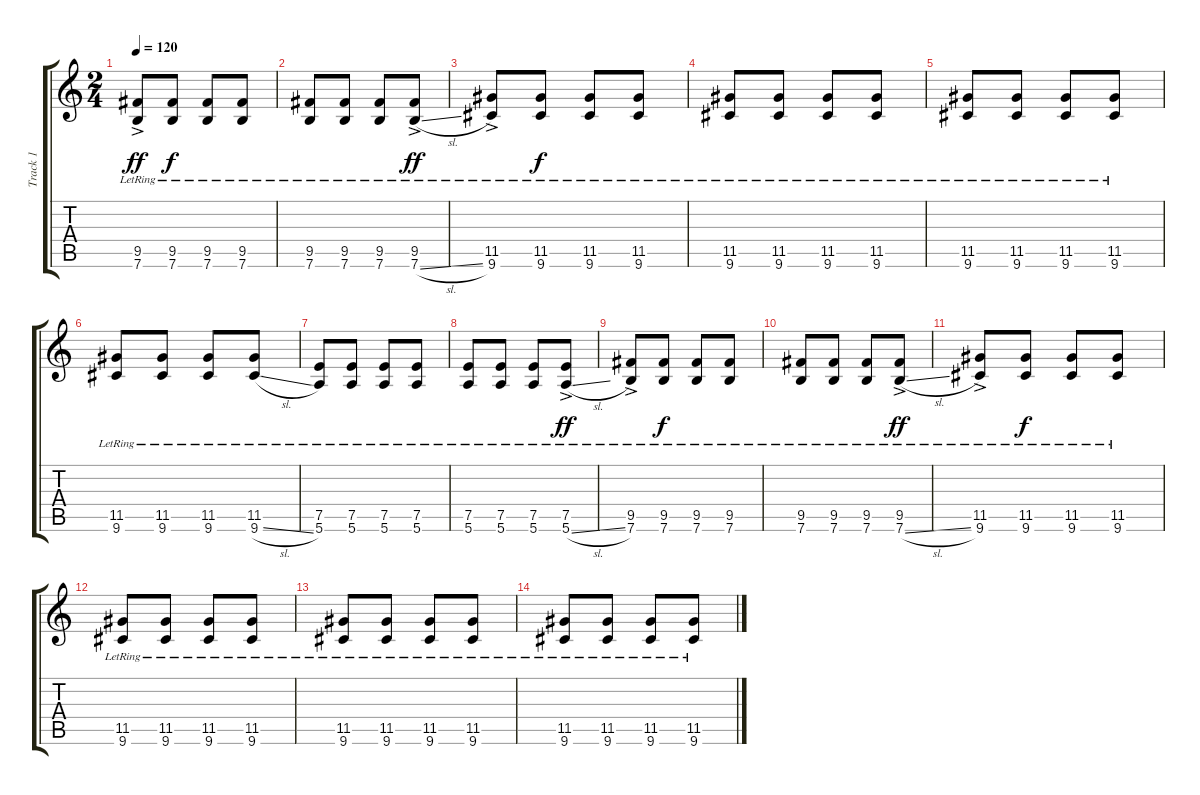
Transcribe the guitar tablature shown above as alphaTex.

\track ("Track 1" "Track 1") {instrument overdrivenguitar}
\staff {score tabs}
\tuning (E4 B3 G3 D3 A2 E2) {hide}
\ts (2 4)
\tempo 120
\clef g2
\ks c
(9.5{lr} 7.6{ac lr}).8{dy ff} (9.5{lr} 7.6{lr}).8{dy f} (9.5{lr} 7.6{lr}).8 (9.5{lr} 7.6{lr}).8 |
(9.5{lr} 7.6{lr}).8 (9.5{lr} 7.6{lr}).8 (9.5{lr} 7.6{lr}).8 (9.5{lr} 7.6{sl ac lr}).8{dy ff} |
(11.5{lr} 9.6{ac lr}).8 (11.5{lr} 9.6{lr}).8{dy f} (11.5{lr} 9.6{lr}).8 (11.5{lr} 9.6{lr}).8 |
(11.5{lr} 9.6{lr}).8 (11.5{lr} 9.6{lr}).8 (11.5{lr} 9.6{lr}).8 (11.5{lr} 9.6{lr}).8 |
(11.5{lr} 9.6{lr}).8 (11.5{lr} 9.6{lr}).8 (11.5{lr} 9.6{lr}).8 (11.5{lr} 9.6{lr}).8 |
(11.5{lr} 9.6{lr}).8 (11.5{lr} 9.6{lr}).8 (11.5{lr} 9.6{lr}).8 (11.5{lr} 9.6{sl lr}).8 |
(7.5{lr} 5.6{lr}).8 (7.5{lr} 5.6{lr}).8 (7.5{lr} 5.6{lr}).8 (7.5{lr} 5.6{lr}).8 |
(7.5{lr} 5.6{lr}).8 (7.5{lr} 5.6{lr}).8 (7.5{lr} 5.6{lr}).8 (7.5{lr} 5.6{sl ac lr}).8{dy ff} |
(9.5{lr} 7.6{ac lr}).8 (9.5{lr} 7.6{lr}).8{dy f} (9.5{lr} 7.6{lr}).8 (9.5{lr} 7.6{lr}).8 |
(9.5{lr} 7.6{lr}).8 (9.5{lr} 7.6{lr}).8 (9.5{lr} 7.6{lr}).8 (9.5{lr} 7.6{sl ac lr}).8{dy ff} |
(11.5{lr} 9.6{ac lr}).8 (11.5{lr} 9.6{lr}).8{dy f} (11.5{lr} 9.6{lr}).8 (11.5{lr} 9.6{lr}).8 |
(11.5{lr} 9.6{lr}).8 (11.5{lr} 9.6{lr}).8 (11.5{lr} 9.6{lr}).8 (11.5{lr} 9.6{lr}).8 |
(11.5{lr} 9.6{lr}).8 (11.5{lr} 9.6{lr}).8 (11.5{lr} 9.6{lr}).8 (11.5{lr} 9.6{lr}).8 |
(11.5{lr} 9.6{lr}).8 (11.5{lr} 9.6{lr}).8 (11.5{lr} 9.6{lr}).8 (11.5{lr} 9.6{lr}).8
